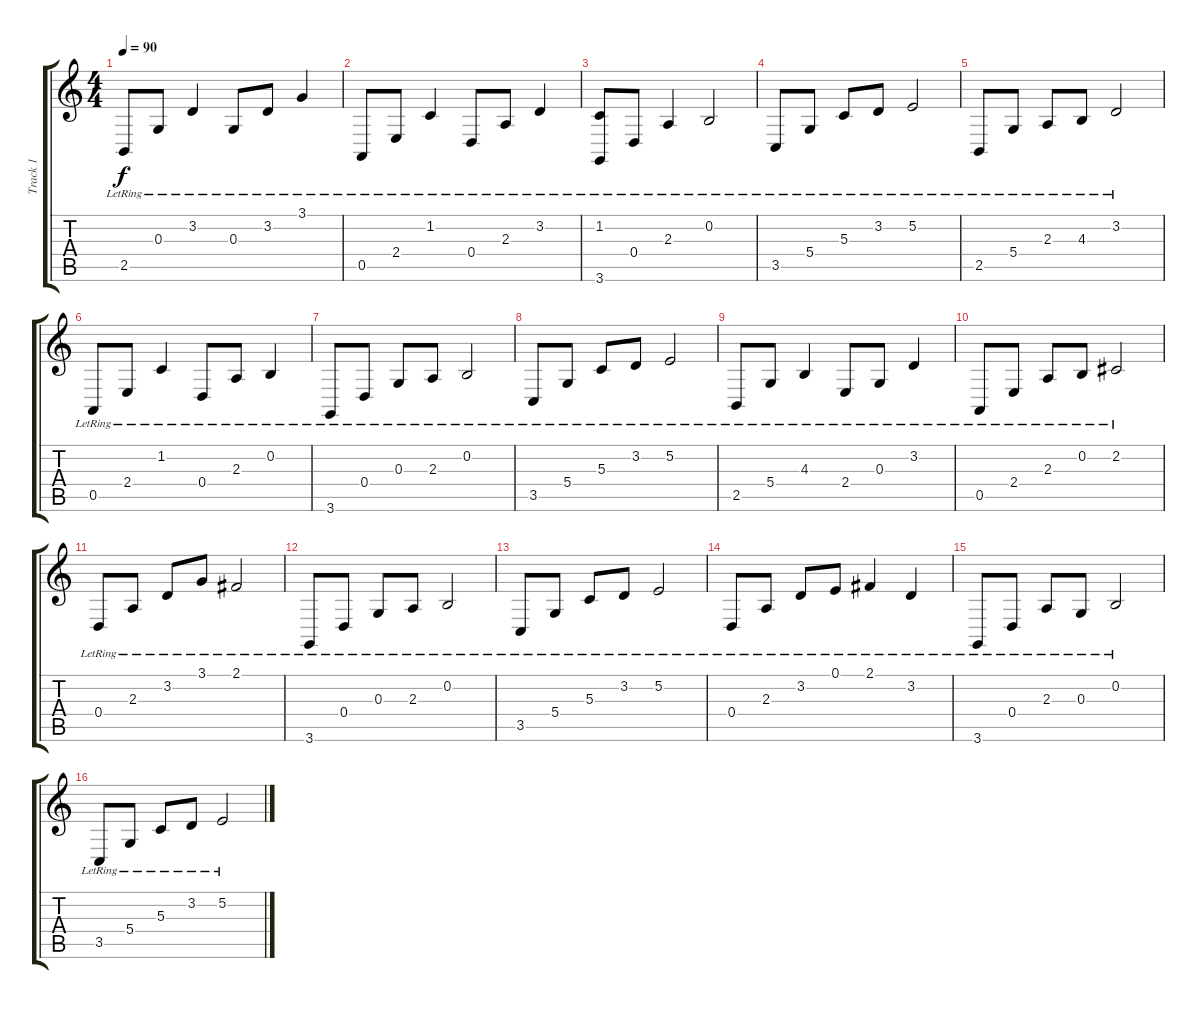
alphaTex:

\track ("Track 1" "Track 1") {instrument brightacousticpiano}
\staff {score tabs}
\tuning (E4 B3 G3 D3 A2 E2) {hide}
\ts (4 4)
\tempo 90
\clef g2
\ks c
2.5{lr}.8{dy f} 0.3{lr}.8 3.2{lr}.4 0.3{lr}.8 3.2{lr}.8 3.1{lr}.4 |
0.5{lr}.8 2.4{lr}.8 1.2{lr}.4 0.4{lr}.8 2.3{lr}.8 3.2{lr}.4 |
(1.2{lr} 3.6{lr}).8 0.4{lr}.8 2.3{lr}.4 0.2{lr}.2 |
3.5{lr}.8 5.4{lr}.8 5.3{lr}.8 3.2{lr}.8 5.2{lr}.2 |
2.5{lr}.8 5.4{lr}.8 2.3{lr}.8 4.3{lr}.8 3.2{lr}.2 |
0.5{lr}.8 2.4{lr}.8 1.2{lr}.4 0.4{lr}.8 2.3{lr}.8 0.2{lr}.4 |
3.6{lr}.8 0.4{lr}.8 0.3{lr}.8 2.3{lr}.8 0.2{lr}.2 |
3.5{lr}.8 5.4{lr}.8 5.3{lr}.8 3.2{lr}.8 5.2{lr}.2 |
2.5{lr}.8 5.4{lr}.8 4.3{lr}.4 2.4{lr}.8 0.3{lr}.8 3.2{lr}.4 |
0.5{lr}.8 2.4{lr}.8 2.3{lr}.8 0.2{lr}.8 2.2{lr}.2 |
0.4{lr}.8 2.3{lr}.8 3.2{lr}.8 3.1{lr}.8 2.1{lr}.2 |
3.6{lr}.8 0.4{lr}.8 0.3{lr}.8 2.3{lr}.8 0.2{lr}.2 |
3.5{lr}.8 5.4{lr}.8 5.3{lr}.8 3.2{lr}.8 5.2{lr}.2 |
0.4{lr}.8 2.3{lr}.8 3.2{lr}.8 0.1{lr}.8 2.1{lr}.4 3.2{lr}.4 |
3.6{lr}.8 0.4{lr}.8 2.3{lr}.8 0.3{lr}.8 0.2{lr}.2 |
3.5{lr}.8 5.4{lr}.8 5.3{lr}.8 3.2{lr}.8 5.2{lr}.2
